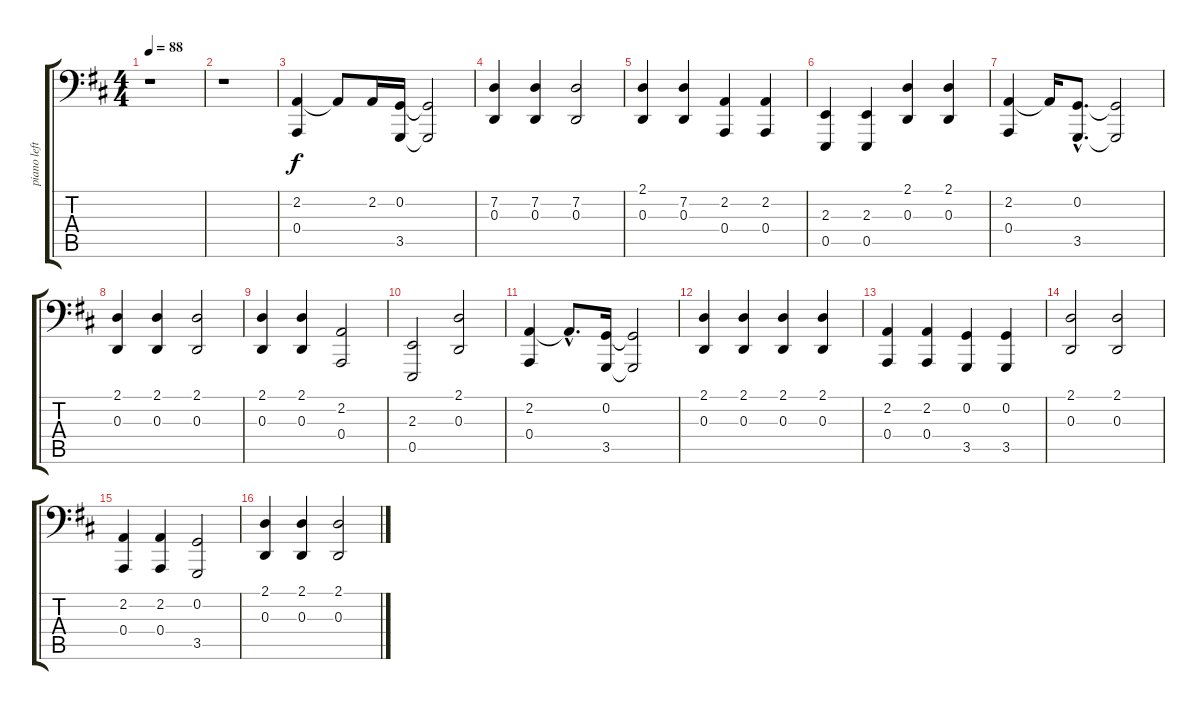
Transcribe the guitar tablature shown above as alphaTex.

\track ("piano left hand" "piano left") {instrument brightacousticpiano}
\staff {score tabs}
\tuning (C3 G2 D2 A1 E1 B0) {hide}
\ts (4 4)
\tempo 88
\clef f4
\ks d
r.1{dy f instrument brightacousticpiano} |
r.1 |
(2.2 0.4).4 2.2{t}.8 2.2.16 (0.2 3.5).16 (0.2{t} 3.5{t}).2 |
(7.2 0.3).4 (7.2 0.3).4 (7.2 0.3).2 |
(2.1 0.3).4 (7.2 0.3).4 (2.2 0.4).4 (2.2 0.4).4 |
(2.3 0.5).4 (2.3 0.5).4 (2.1 0.3).4 (2.1 0.3).4 |
(2.2 0.4).4 2.2{t}.16 (0.2{hac} 3.5{hac}).8{d} (0.2{t} 3.5{t}).2 |
(2.1 0.3).4 (2.1 0.3).4 (2.1 0.3).2 |
(2.1 0.3).4 (2.1 0.3).4 (2.2 0.4).2 |
(2.3 0.5).2 (2.1 0.3).2 |
(2.2 0.4).4 2.2{hac t}.8{d} (0.2 3.5).16 (0.2{t} 3.5{t}).2 |
(2.1 0.3).4 (2.1 0.3).4 (2.1 0.3).4 (2.1 0.3).4 |
(2.2 0.4).4 (2.2 0.4).4 (0.2 3.5).4 (0.2 3.5).4 |
(2.1 0.3).2 (2.1 0.3).2 |
(2.2 0.4).4 (2.2 0.4).4 (0.2 3.5).2 |
(2.1 0.3).4 (2.1 0.3).4 (2.1 0.3).2
